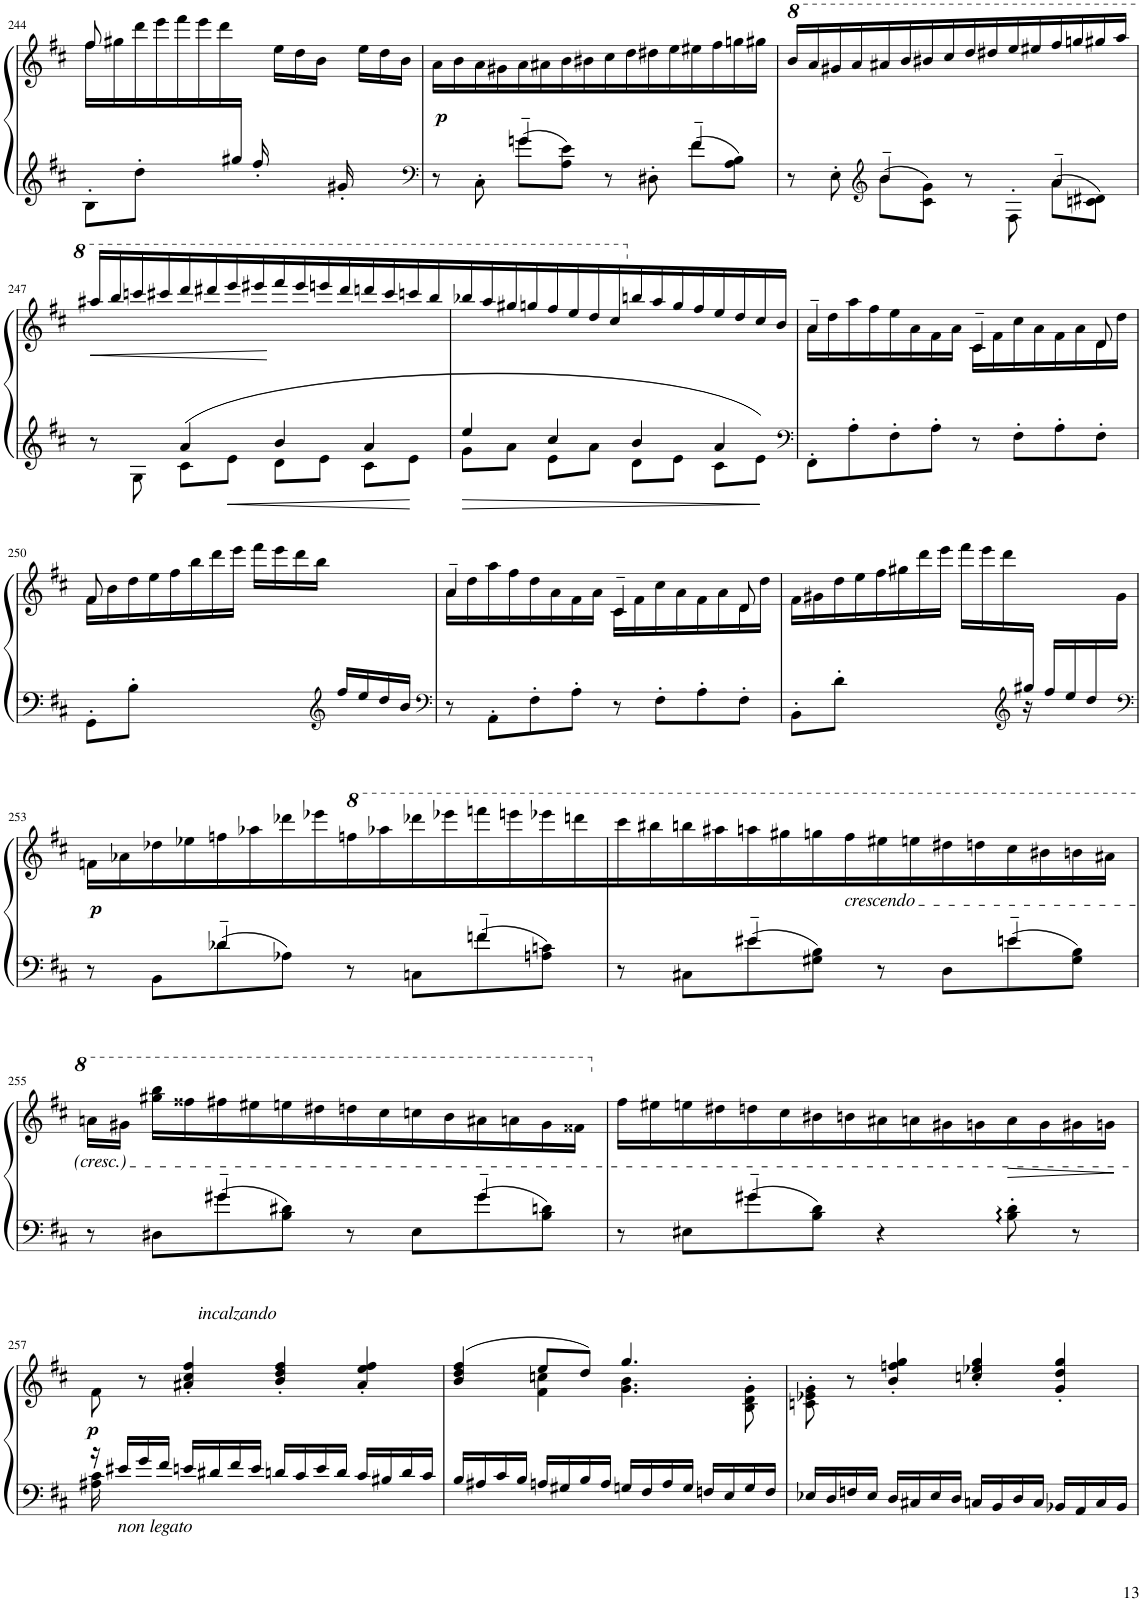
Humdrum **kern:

**kern	**kern	**dynam
*part1	*part1	*part1
*staff2	*staff1	*staff1/2
*I"Piano	*	*
*I'Pno.	*	*
!!LO:PB:g=z
*clefG2	*clefG2	*
*k[f#c#]	*k[f#c#]	*
*M4/4	*M4/4	*
*met(c)	*met(c)	*
=244	=244	=244
*^	*^	*
4..ryy	8B'\L	16ff#\LL	8ff#/	.
.	.	16gg#X\	.	.
.	8dd'\J	16ddd\	2..ryy	.
.	.	16eee\	.	.
.	2.ryy	16fff#\	.	.
.	.	16eee\	.	.
.	.	16ddd\	.	.
16gg#X/JJ	.	8ryy	.	.
16ff#'</	.	.	.	.
8.ryy	.	16ee\LL	.	.
.	.	16dd\	.	.
.	.	16b\JJ	.	.
16g#X'</	.	16ryy	.	.
8.ryy	.	16ee\LL	.	.
.	.	16dd\	.	.
.	.	16b\JJ	.	.
*	*	*v	*v	*
=245	=245	=245	=245
*clefF4	*	*	*
!	!	!	!LO:DY:b
8r	4ryy	16a\LL	p
.	.	16b\	.
8C#'>\	.	16a\	.
.	.	16g#X\	.
8gn\L	4g~/	16a\	.
.	.	16a#X\	.
8A\ 8e\J	.	16b\	.
.	.	16b#X\	.
8r	4ryy	16cc#\	.
.	.	16dd\	.
8D#X'>\	.	16dd#X\	.
.	.	16ee\	.
8f#\L	4f#~/	16ee#X\	.
.	.	16ff#\	.
8A\ 8B\J	.	16ggn\	.
.	.	16gg#X\JJ	.
=246	=246	=246	=246
*	*	*8va	*
8r	4ryy	16bb/LL	.
.	.	16aa/	.
8E'>\	.	16gg#X/	.
.	.	16aa/	.
*clefG2	*	*	*
8b\L	4b~/	16aa#X/	.
.	.	16bb/	.
8c#\ 8g\J	.	16bb#X/	.
.	.	16ccc#/	.
8r	4ryy	16ddd/	.
.	.	16ddd#X/	.
8F#'>\	.	16eee/	.
.	.	16eee#X/	.
8a\L	4a~/	16fff#/	.
.	.	16gggn/	.
8cn\ 8d#X\J	.	16ggg#X/	.
.	.	16aaa/JJ	.
!!LO:LB:g=z
=247	=247	=247	=247
!	!	!	!LO:HP:b
8r	4ryy	16aaa#X/LL	<
.	.	16bbb/	.
8G\	.	16ccccn/	.
.	.	16cccc#X/	.
8c#\L	4a/	16dddd/	.
.	.	16dddd#X/	.
8e\J	.	16eeee/	.
.	.	16eeee#X/	.
8d\L	4b/	16ffff#/	[
.	.	16eeee#/	.
8e\J	.	16eeeen/	.
.	.	16dddd#/	.
8c#\L	4a/	16ddddn/	.
.	.	16cccc#/	.
8e\J	.	16ccccn/	.
.	.	16bbb/	.
=248	=248	=248	=248
8g\L	4ee/	16bbb-X/	.
.	.	16aaa/	.
8a\J	.	16ggg#X/	.
.	.	16gggn/	.
8e\L	4cc#/	16fff#/	.
.	.	16eee/	.
8a\J	.	16ddd/	.
.	.	16ccc#/	.
*	*	*X8va	*
8d\L	4b/	16bbn/	.
.	.	16aa/	.
8e\J	.	16gg/	.
.	.	16ff#/	.
8c#\L	4a/	16ee/	.
.	.	16dd/	.
8e\J	.	16cc#/	.
.	.	16b/JJ	.
*v	*v	*	*
=249	=249	=249
*clefF4	*	*
*	*^	*
8FF#'\L	16a\LL	4a~>/	.
.	16dd\	.	.
8A'\	16aa\	.	.
.	16ff#\	.	.
8F#'\	16ee\	4ryy	.
.	16a\	.	.
8A'\J	16f#\	.	.
.	16a\JJ	.	.
8r	16c#\LL	4c#~>/	.
.	16f#\	.	.
8F#'\L	16cc#\	.	.
.	16a\	.	.
8A'\	16f#\	8ryy	.
.	16a\	.	.
8F#'\J	16d\	8d/	.
.	16dd\JJ	.	.
!!LO:LB:g=z	!!
=250	=250	=250	=250
*^	*	*	*
2.ryy	8GG'\L	16f#\LL	8f#/	.
.	.	16b\	.	.
.	8B'\J	16dd\	4ryy	.
.	.	16ee\	.	.
.	2ryy	16ff#\	.	.
.	.	16bb\	.	.
.	.	16ddd\	2ryy	.
.	.	16eee\JJ	.	.
.	.	16fff#\LL	.	.
.	.	16eee\	.	.
.	.	16ddd\	.	.
.	.	16bb\JJ	.	.
*clefG2	*	*	*	*
16ff#/LL	4ryy	4ryy	.	.
16ee/	.	.	.	.
16dd/	.	.	8ryy	.
16b/JJ	.	.	.	.
*v	*v	*	*	*
=251	=251	=251	=251
*clefF4	*	*	*
8r	16a\LL	4a~>/	.
.	16dd\	.	.
8AA'\L	16aa\	.	.
.	16ff#\	.	.
8F#'\	16dd\	4ryy	.
.	16a\	.	.
8A'\J	16f#\	.	.
.	16a\JJ	.	.
8r	16c#\LL	4c#~>/	.
.	16f#\	.	.
8F#'\L	16cc#\	.	.
.	16a\	.	.
8A'\	16f#\	8ryy	.
.	16a\	.	.
8F#'\J	16d\	8d/	.
.	16dd\JJ	.	.
*	*v	*v	*
=252	=252	=252
*^	*	*
8.ryy	8BB'\L	16f#\LL	.
.	.	16g#X\	.
.	8d'\J	16dd\	.
.	.	16ee\	.
.	4..ryy	16ff#\	.
.	.	16gg#X\	.
.	.	16ddd\	.
.	.	16eee\JJ	.
.	.	16fff#\LL	.
.	.	16eee\	.
.	.	16ddd\	.
*clefG2	*	*	*
16gg#X/JJ	16r	4ryy	.
16ff#/LL	4ryy	.	.
16ee/	.	.	.
16dd/	.	.	.
16ryy	.	16g#\JJ	.
!!LO:LB:g=z
=253	=253	=253	=253
*clefF4	*	*	*
!	!	!	!LO:DY:b
8r	4ryy	16fn\LL	p
.	.	16a-X\	.
8BB\L	.	16dd-X\	.
.	.	16ee-X\	.
8d-X\	4d-~>/	16ffn\	.
.	.	16aa-X\	.
8A-X\J	.	16ddd-X\	.
.	.	16eee-X\	.
*	*	*8va	*
8r	4ryy	16fffn\	.
.	.	16aaa-X\	.
8Cn\L	.	16dddd-X\	.
.	.	16eeee-X\	.
8fn\	4f~>/	16ffffn\	.
.	.	16eeeen\	.
8An\ 8cn\J	.	16eeee-X\	.
.	.	16ddddn\	.
=254	=254	=254	=254
8r	4ryy	16cccc#\	.
.	.	16bbb#X\	.
8C#X\L	.	16bbbn\	.
.	.	16aaa#X\	.
8e#X\	4e#~>/	16aaan\	.
.	.	16ggg#X\	.
8G#X\ 8B\J	.	16gggn\	.
!	!	!LO:TX:b:i:t=crescendo	!
.	.	16fff#\	.
8r	4ryy	16eee#X\	.
.	.	16eeen\	.
8D\L	.	16ddd#X\	.
.	.	16dddn\	.
8en\	4e~>/	16ccc#\	.
.	.	16bb#X\	.
8G#\ 8B\J	.	16bbn\	.
.	.	16aa#X\JJ	.
!!LO:LB:g=z
=255	=255	=255	=255
8r	4ryy	16aan\LL	.
.	.	16gg#X\JJ	.
8D#X\L	.	16ggg#X\ 16bbb\LL	.
.	.	16fff##X\	.
8g#X\	4g#~>/	16fff#X\	.
.	.	16eee#X\	.
8B\ 8d#X\J	.	16eeen\	.
.	.	16ddd#X\	.
8r	4ryy	16dddn\	.
.	.	16ccc#\	.
8E\L	.	16cccn\	.
.	.	16bb\	.
8g#\	4g#~>/	16aa#X\	.
.	.	16aan\	.
8B\ 8dn\J	.	16gg#\	.
.	.	16ff##X\JJ	.
=256	=256	=256	=256
*	*	*X8va	*
8r	4ryy	16ff#\LL	.
.	.	16ee#X\	.
8E#X\L	.	16een\	.
.	.	16dd#X\	.
8g#X\	4g#~>/	16ddn\	.
.	.	16cc#\	.
8B\ 8d\J	.	16b#X\	.
.	.	16bn\	.
4r	2ryy	16a#X\	.
.	.	16an\	.
.	.	16g#X\	.
.	.	16gn\	.
!	!	!	!LO:HP:b
8B\'> 8d\'>	.	16a\	>
.	.	16g\	.
8r	.	16g#X\	.
.	.	16gn\JJ	.
*v	*v	*	*
.	.	]
!!LO:LB:g=z
=257	=257	=257
*^	*	*
!	!	!	!LO:DY:b
16r	16A#X\ 16c#\	8f#\	p
!LO:TX:b:i:t=non legato	!	!	!
16e#X/LL	2...ryy	.	.
16g/	.	8r	.
16f#/JJ	.	.	.
!	!	!LO:TX:a:i:t=incalzando	!
16en/LL	.	4a#X/' 4cc#/' 4ff#/'	.
16d#X/	.	.	.
16f#/	.	.	.
16e/JJ	.	.	.
16dn/LL	.	4b/'< 4dd/'< 4ff#/'<	.
16c#/	.	.	.
16e/	.	.	.
16d/JJ	.	.	.
16c#/LL	.	4a#/'< 4ee/'< 4ff#/'<	.
16B#X/	.	.	.
16d/	.	.	.
16c#/JJ	.	.	.
*v	*v	*	*
=258	=258	=258
*	*^	*
16B/LL	(4b/ 4dd/ 4ff#/	4ryy	.
16A#X/	.	.	.
16c#/	.	.	.
16B/JJ	.	.	.
16An/LL	8ee/L	4f#\ 4ccn\	.
16G#X/	.	.	.
16B/	8dd/J)	.	.
16A/JJ	.	.	.
16Gn/LL	4.gg/	4.g\ 4.b\	.
16F#/	.	.	.
16A/	.	.	.
16G/JJ	.	.	.
16Fn/LL	.	.	.
16E/	.	.	.
16G/	8B\'> 8d\'> 8g\'>	8ryy	.
16F/JJ	.	.	.
*	*v	*v	*
=259	=259	=259
16E-X/LL	8cn\' 8e-X\' 8g\'	.
16D/	.	.
16Fn/	8r	.
16E-/JJ	.	.
16D/LL	4b/' 4ffn/' 4gg/'	.
16C#X/	.	.
16E-/	.	.
16D/JJ	.	.
16Cn/LL	4ccn/' 4ee-X/' 4gg/'	.
16BB/	.	.
16D/	.	.
16C/JJ	.	.
16BB-X/LL	4g/' 4dd/' 4gg/'	.
16AA/	.	.
16C/	.	.
16BB-/JJ	.	.
=	=	=
*-	*-	*-
